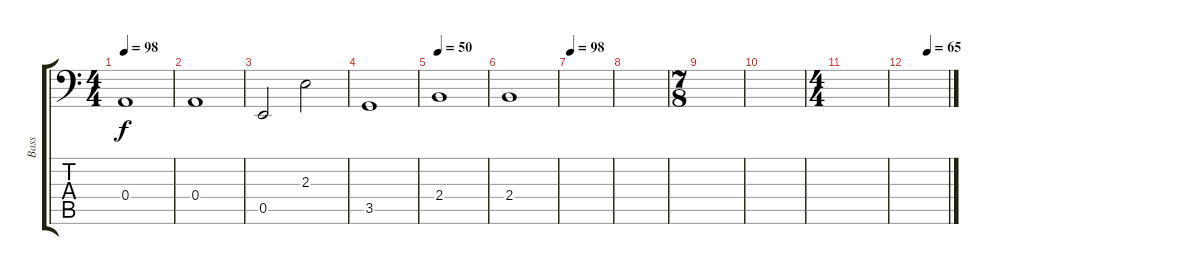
\track ("Bass" "Bass") {instrument fretlessbass}
\staff {score tabs}
\tuning (C3 G2 D2 A1 E1 B0) {hide}
\ts (4 4)
\tempo 98
\clef f4
\ks c
0.4.1{dy f} |
0.4.1 |
0.5.2 2.3.2 |
3.5.1 |
\tempo 50
2.4.1 |
2.4.1 |
\tempo 98
|
|
\ts (7 8)
|
|
\ts (4 4)
|
\tempo (65 0.5)
